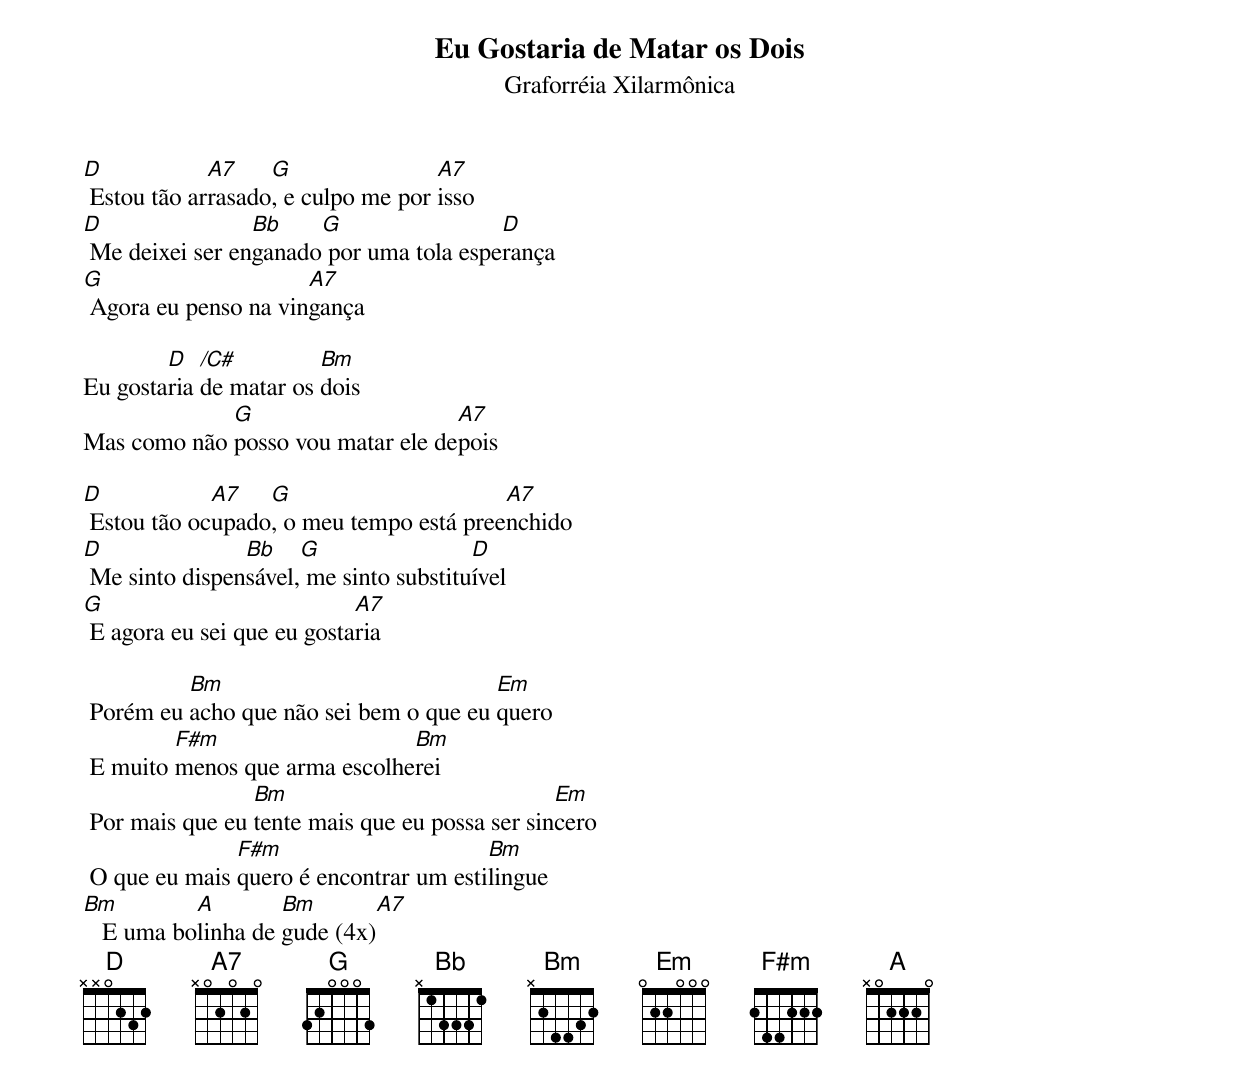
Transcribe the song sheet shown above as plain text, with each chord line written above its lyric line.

Eu Gostaria de Matar os Dois
Graforréia Xilarmônica

D            A7    G                A7
 Estou tão arrasado, e culpo me por isso
D                Bb    G                 D
 Me deixei ser enganado por uma tola esperança
G                     A7
 Agora eu penso na vingança

        D   /C#         Bm
Eu gostaria de matar os dois
             G                     A7
Mas como não posso vou matar ele depois

D            A7   G                      A7
 Estou tão ocupado, o meu tempo está preenchido
D               Bb    G                 D
 Me sinto dispensável, me sinto substituível
G                           A7
 E agora eu sei que eu gostaria

          Bm                            Em
 Porém eu acho que não sei bem o que eu quero
         F#m                   Bm
 E muito menos que arma escolherei
                 Bm                             Em
 Por mais que eu tente mais que eu possa ser sincero
               F#m                      Bm
 O que eu mais quero é encontrar um estilingue
Bm         A        Bm        A7
   E uma bolinha de gude (4x)
